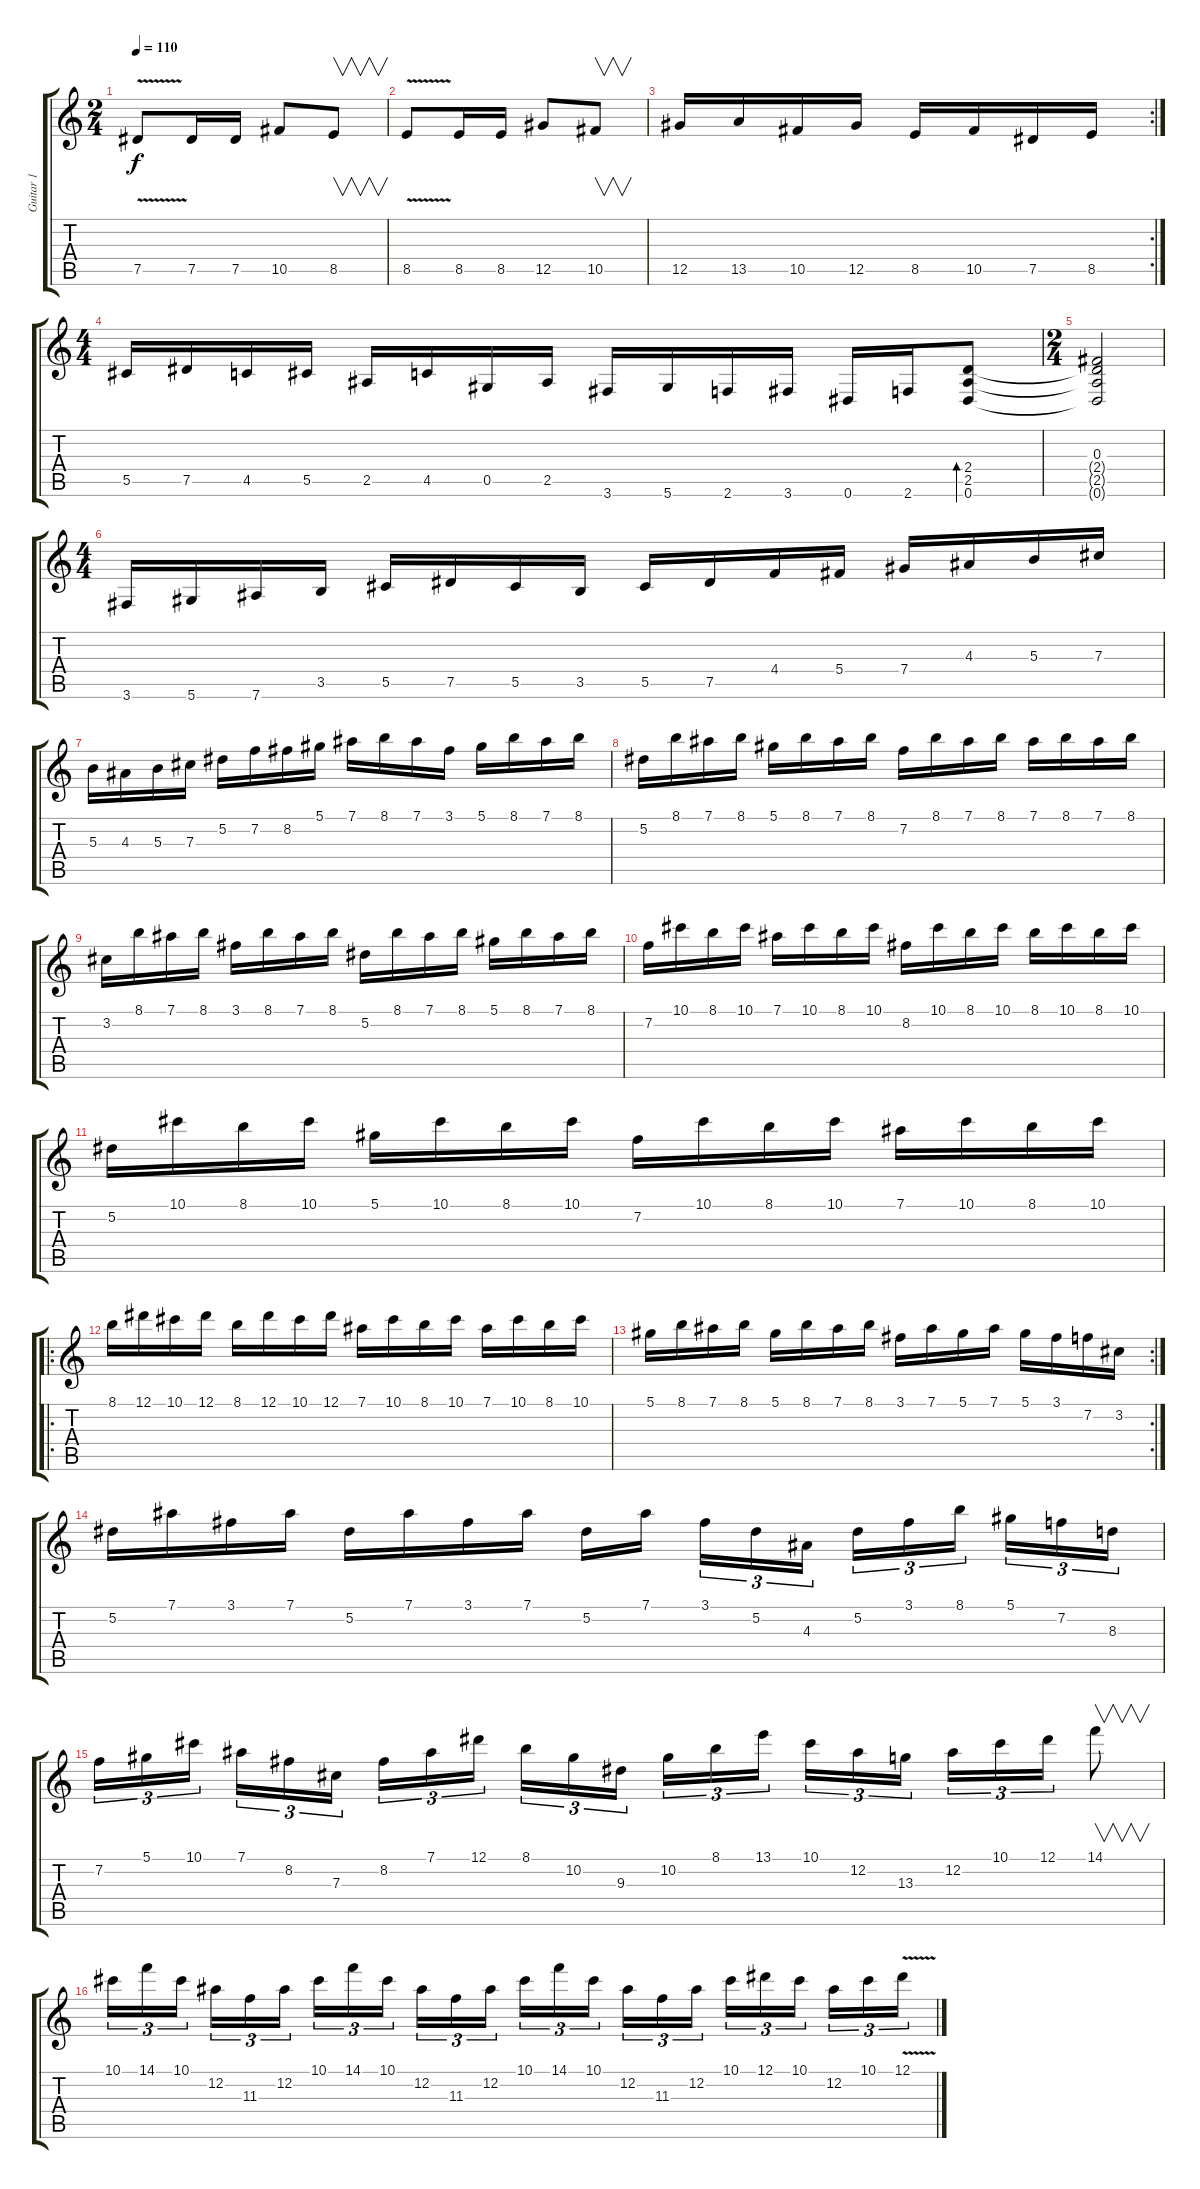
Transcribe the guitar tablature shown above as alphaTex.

\track ("Guitar 1" "Guitar 1") {instrument distortionguitar}
\staff {score tabs}
\tuning (Eb4 Bb3 Gb3 Db3 Ab2 Eb2) {hide}
\ts (2 4)
\tempo 110
\clef g2
\ks c
7.5{v}.8{dy f} 7.5.16 7.5.16 10.5.8 8.5.8{v} |
8.5{v}.8 8.5.16 8.5.16 12.5.8 10.5.8{v} |
\rc 2
12.5.16 13.5.16 10.5.16 12.5.16 8.5.16 10.5.16 7.5.16 8.5.16 |
\ts (4 4)
5.5.16 7.5.16 4.5.16 5.5.16 2.5.16 4.5.16 0.5.16 2.5.16 3.6.16 5.6.16 2.6.16 3.6.16 0.6.16 2.6.16 (2.4 2.5 0.6).8{bd 480} |
\ts (2 4)
(0.3 2.4{t} 2.5{t} 0.6{t}).2 |
\ts (4 4)
3.6.16 5.6.16 7.6.16 3.5.16 5.5.16 7.5.16 5.5.16 3.5.16 5.5.16 7.5.16 4.4.16 5.4.16 7.4.16 4.3.16 5.3.16 7.3.16 |
5.3.16 4.3.16 5.3.16 7.3.16 5.2.16 7.2.16 8.2.16 5.1.16 7.1.16 8.1.16 7.1.16 3.1.16 5.1.16 8.1.16 7.1.16 8.1.16 |
5.2.16 8.1.16 7.1.16 8.1.16 5.1.16 8.1.16 7.1.16 8.1.16 7.2.16 8.1.16 7.1.16 8.1.16 7.1.16 8.1.16 7.1.16 8.1.16 |
3.2.16 8.1.16 7.1.16 8.1.16 3.1.16 8.1.16 7.1.16 8.1.16 5.2.16 8.1.16 7.1.16 8.1.16 5.1.16 8.1.16 7.1.16 8.1.16 |
7.2.16 10.1.16 8.1.16 10.1.16 7.1.16 10.1.16 8.1.16 10.1.16 8.2.16 10.1.16 8.1.16 10.1.16 8.1.16 10.1.16 8.1.16 10.1.16 |
5.2.16 10.1.16 8.1.16 10.1.16 5.1.16 10.1.16 8.1.16 10.1.16 7.2.16 10.1.16 8.1.16 10.1.16 7.1.16 10.1.16 8.1.16 10.1.16 |
\ro
8.1.16 12.1.16 10.1.16 12.1.16 8.1.16 12.1.16 10.1.16 12.1.16 7.1.16 10.1.16 8.1.16 10.1.16 7.1.16 10.1.16 8.1.16 10.1.16 |
\rc 2
5.1.16 8.1.16 7.1.16 8.1.16 5.1.16 8.1.16 7.1.16 8.1.16 3.1.16 7.1.16 5.1.16 7.1.16 5.1.16 3.1.16 7.2.16 3.2.16 |
5.2.16 7.1.16 3.1.16 7.1.16 5.2.16 7.1.16 3.1.16 7.1.16 5.2.16 7.1.16{beam splitsecondary} 3.1.16{tu (3 2)} 5.2.16{tu (3 2)} 4.3.16{tu (3 2)} 5.2.16{tu (3 2)} 3.1.16{tu (3 2)} 8.1.16{tu (3 2) beam splitsecondary} 5.1.16{tu (3 2)} 7.2.16{tu (3 2)} 8.3.16{tu (3 2)} |
7.2.16{tu (3 2)} 5.1.16{tu (3 2)} 10.1.16{tu (3 2) beam splitsecondary} 7.1.16{tu (3 2)} 8.2.16{tu (3 2)} 7.3.16{tu (3 2)} 8.2.16{tu (3 2)} 7.1.16{tu (3 2)} 12.1.16{tu (3 2) beam splitsecondary} 8.1.16{tu (3 2)} 10.2.16{tu (3 2)} 9.3.16{tu (3 2)} 10.2.16{tu (3 2)} 8.1.16{tu (3 2)} 13.1.16{tu (3 2) beam splitsecondary} 10.1.16{tu (3 2)} 12.2.16{tu (3 2)} 13.3.16{tu (3 2)} 12.2.16{tu (3 2)} 10.1.16{tu (3 2)} 12.1.16{tu (3 2)} 14.1.8{v} |
10.1.16{tu (3 2)} 14.1.16{tu (3 2)} 10.1.16{tu (3 2) beam splitsecondary} 12.2.16{tu (3 2)} 11.3.16{tu (3 2)} 12.2.16{tu (3 2)} 10.1.16{tu (3 2)} 14.1.16{tu (3 2)} 10.1.16{tu (3 2) beam splitsecondary} 12.2.16{tu (3 2)} 11.3.16{tu (3 2)} 12.2.16{tu (3 2)} 10.1.16{tu (3 2)} 14.1.16{tu (3 2)} 10.1.16{tu (3 2) beam splitsecondary} 12.2.16{tu (3 2)} 11.3.16{tu (3 2)} 12.2.16{tu (3 2)} 10.1.16{tu (3 2)} 12.1.16{tu (3 2)} 10.1.16{tu (3 2) beam splitsecondary} 12.2.16{tu (3 2)} 10.1.16{tu (3 2)} 12.1{v}.16{tu (3 2)}
